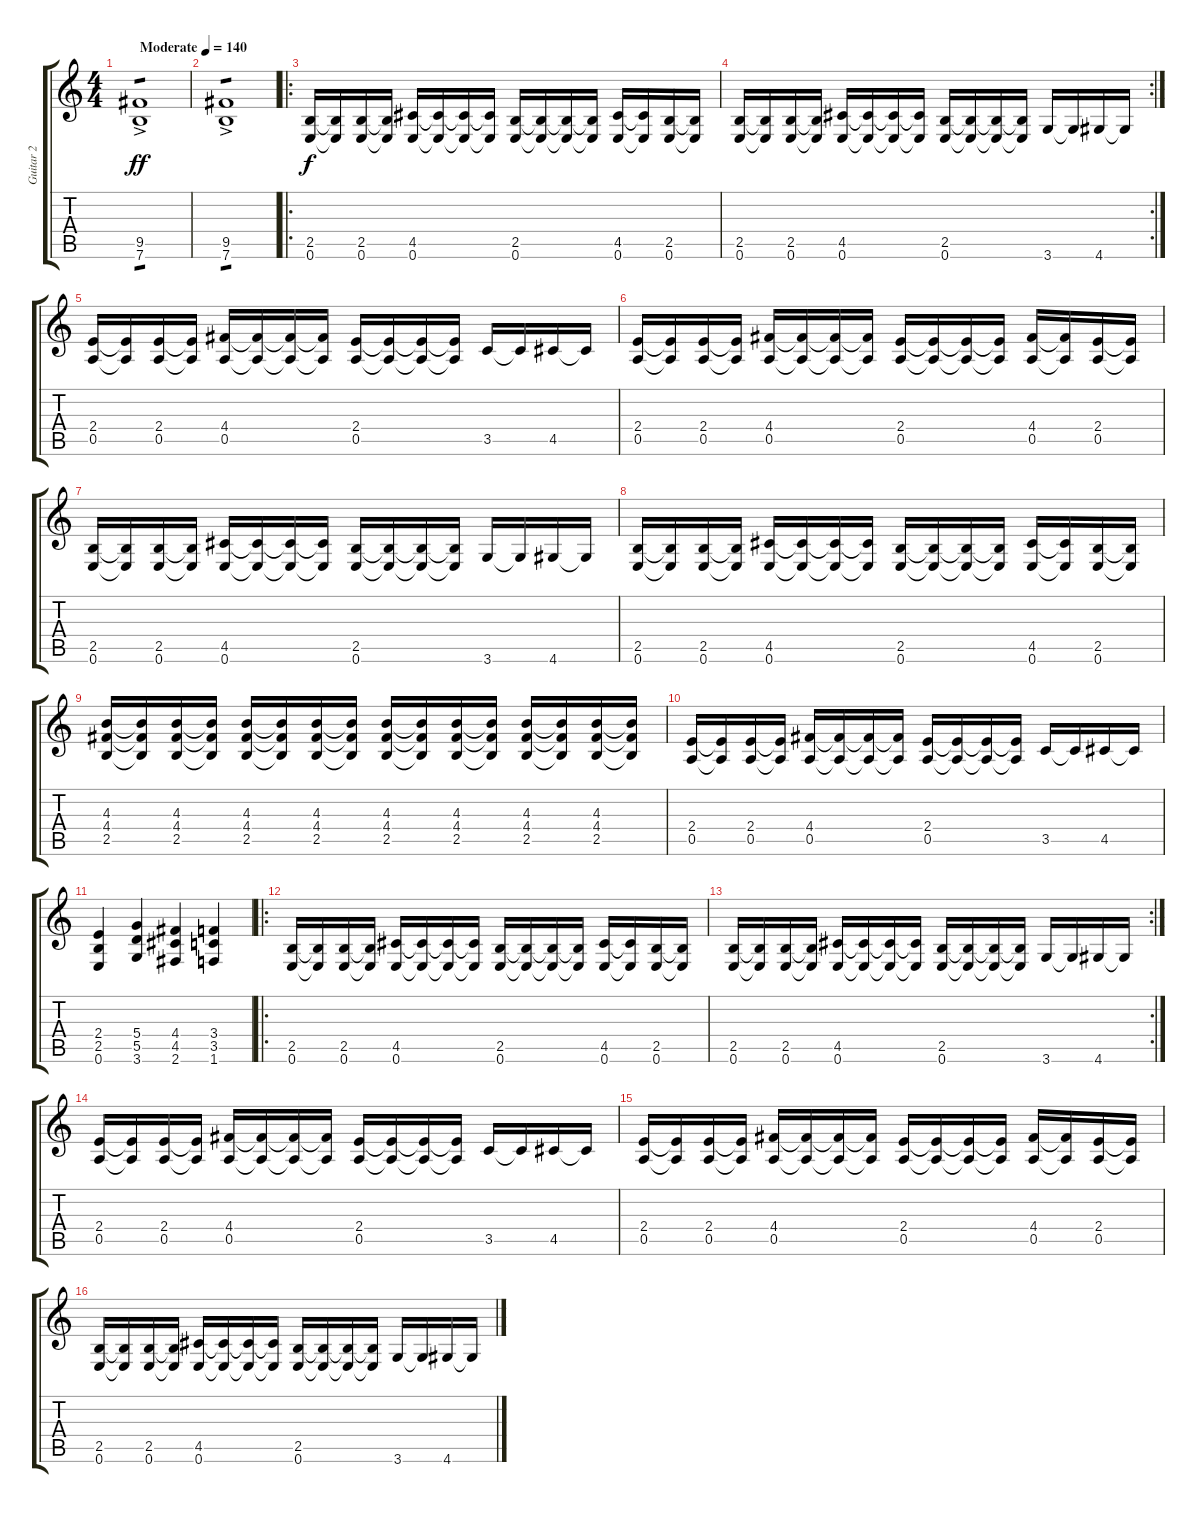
\track ("Guitar 2" "Guitar 2") {instrument overdrivenguitar}
\staff {score tabs}
\tuning (E4 B3 G3 D3 A2 E2) {hide}
\ts (4 4)
\tempo (140 "Moderate")
\clef g2
\ks c
(9.5{ac} 7.6{ac}).1{tp 1 dy ff instrument overdrivenguitar} |
(9.5{ac} 7.6{ac}).1{tp 1} |
\ro
(2.5 0.6).16{dy f} (2.5{t} 0.6{t}).16 (2.5 0.6).16 (2.5{t} 0.6{t}).16 (4.5 0.6).16 (4.5{t} 0.6{t}).16 (4.5{t} 0.6{t}).16 (4.5{t} 0.6{t}).16 (2.5 0.6).16 (2.5{t} 0.6{t}).16 (2.5{t} 0.6{t}).16 (2.5{t} 0.6{t}).16 (4.5 0.6).16 (4.5{t} 0.6{t}).16 (2.5 0.6).16 (2.5{t} 0.6{t}).16 |
\rc 2
(2.5 0.6).16 (2.5{t} 0.6{t}).16 (2.5 0.6).16 (2.5{t} 0.6{t}).16 (4.5 0.6).16 (4.5{t} 0.6{t}).16 (4.5{t} 0.6{t}).16 (4.5{t} 0.6{t}).16 (2.5 0.6).16 (2.5{t} 0.6{t}).16 (2.5{t} 0.6{t}).16 (2.5{t} 0.6{t}).16 3.6.16 3.6{t}.16 4.6.16 4.6{t}.16 |
(2.4 0.5).16 (2.4{t} 0.5{t}).16 (2.4 0.5).16 (2.4{t} 0.5{t}).16 (4.4 0.5).16 (4.4{t} 0.5{t}).16 (4.4{t} 0.5{t}).16 (4.4{t} 0.5{t}).16 (2.4 0.5).16 (2.4{t} 0.5{t}).16 (2.4{t} 0.5{t}).16 (2.4{t} 0.5{t}).16 3.5.16 3.5{t}.16 4.5.16 4.5{t}.16 |
(2.4 0.5).16 (2.4{t} 0.5{t}).16 (2.4 0.5).16 (2.4{t} 0.5{t}).16 (4.4 0.5).16 (4.4{t} 0.5{t}).16 (4.4{t} 0.5{t}).16 (4.4{t} 0.5{t}).16 (2.4 0.5).16 (2.4{t} 0.5{t}).16 (2.4{t} 0.5{t}).16 (2.4{t} 0.5{t}).16 (4.4 0.5).16 (4.4{t} 0.5{t}).16 (2.4 0.5).16 (2.4{t} 0.5{t}).16 |
(2.5 0.6).16 (2.5{t} 0.6{t}).16 (2.5 0.6).16 (2.5{t} 0.6{t}).16 (4.5 0.6).16 (4.5{t} 0.6{t}).16 (4.5{t} 0.6{t}).16 (4.5{t} 0.6{t}).16 (2.5 0.6).16 (2.5{t} 0.6{t}).16 (2.5{t} 0.6{t}).16 (2.5{t} 0.6{t}).16 3.6.16 3.6{t}.16 4.6.16 4.6{t}.16 |
(2.5 0.6).16 (2.5{t} 0.6{t}).16 (2.5 0.6).16 (2.5{t} 0.6{t}).16 (4.5 0.6).16 (4.5{t} 0.6{t}).16 (4.5{t} 0.6{t}).16 (4.5{t} 0.6{t}).16 (2.5 0.6).16 (2.5{t} 0.6{t}).16 (2.5{t} 0.6{t}).16 (2.5{t} 0.6{t}).16 (4.5 0.6).16 (4.5{t} 0.6{t}).16 (2.5 0.6).16 (2.5{t} 0.6{t}).16 |
(4.3 4.4 2.5).16 (4.3{t} 4.4{t} 2.5{t}).16 (4.3 4.4 2.5).16 (4.3{t} 4.4{t} 2.5{t}).16 (4.3 4.4 2.5).16 (4.3{t} 4.4{t} 2.5{t}).16 (4.3 4.4 2.5).16 (4.3{t} 4.4{t} 2.5{t}).16 (4.3 4.4 2.5).16 (4.3{t} 4.4{t} 2.5{t}).16 (4.3 4.4 2.5).16 (4.3{t} 4.4{t} 2.5{t}).16 (4.3 4.4 2.5).16 (4.3{t} 4.4{t} 2.5{t}).16 (4.3 4.4 2.5).16 (4.3{t} 4.4{t} 2.5{t}).16 |
(2.4 0.5).16 (2.4{t} 0.5{t}).16 (2.4 0.5).16 (2.4{t} 0.5{t}).16 (4.4 0.5).16 (4.4{t} 0.5{t}).16 (4.4{t} 0.5{t}).16 (4.4{t} 0.5{t}).16 (2.4 0.5).16 (2.4{t} 0.5{t}).16 (2.4{t} 0.5{t}).16 (2.4{t} 0.5{t}).16 3.5.16 3.5{t}.16 4.5.16 4.5{t}.16 |
(2.4 2.5 0.6).4 (5.4 5.5 3.6).4 (4.4 4.5 2.6).4 (3.4 3.5 1.6).4 |
\ro
(2.5 0.6).16 (2.5{t} 0.6{t}).16 (2.5 0.6).16 (2.5{t} 0.6{t}).16 (4.5 0.6).16 (4.5{t} 0.6{t}).16 (4.5{t} 0.6{t}).16 (4.5{t} 0.6{t}).16 (2.5 0.6).16 (2.5{t} 0.6{t}).16 (2.5{t} 0.6{t}).16 (2.5{t} 0.6{t}).16 (4.5 0.6).16 (4.5{t} 0.6{t}).16 (2.5 0.6).16 (2.5{t} 0.6{t}).16 |
\rc 2
(2.5 0.6).16 (2.5{t} 0.6{t}).16 (2.5 0.6).16 (2.5{t} 0.6{t}).16 (4.5 0.6).16 (4.5{t} 0.6{t}).16 (4.5{t} 0.6{t}).16 (4.5{t} 0.6{t}).16 (2.5 0.6).16 (2.5{t} 0.6{t}).16 (2.5{t} 0.6{t}).16 (2.5{t} 0.6{t}).16 3.6.16 3.6{t}.16 4.6.16 4.6{t}.16 |
(2.4 0.5).16 (2.4{t} 0.5{t}).16 (2.4 0.5).16 (2.4{t} 0.5{t}).16 (4.4 0.5).16 (4.4{t} 0.5{t}).16 (4.4{t} 0.5{t}).16 (4.4{t} 0.5{t}).16 (2.4 0.5).16 (2.4{t} 0.5{t}).16 (2.4{t} 0.5{t}).16 (2.4{t} 0.5{t}).16 3.5.16 3.5{t}.16 4.5.16 4.5{t}.16 |
(2.4 0.5).16 (2.4{t} 0.5{t}).16 (2.4 0.5).16 (2.4{t} 0.5{t}).16 (4.4 0.5).16 (4.4{t} 0.5{t}).16 (4.4{t} 0.5{t}).16 (4.4{t} 0.5{t}).16 (2.4 0.5).16 (2.4{t} 0.5{t}).16 (2.4{t} 0.5{t}).16 (2.4{t} 0.5{t}).16 (4.4 0.5).16 (4.4{t} 0.5{t}).16 (2.4 0.5).16 (2.4{t} 0.5{t}).16 |
(2.5 0.6).16 (2.5{t} 0.6{t}).16 (2.5 0.6).16 (2.5{t} 0.6{t}).16 (4.5 0.6).16 (4.5{t} 0.6{t}).16 (4.5{t} 0.6{t}).16 (4.5{t} 0.6{t}).16 (2.5 0.6).16 (2.5{t} 0.6{t}).16 (2.5{t} 0.6{t}).16 (2.5{t} 0.6{t}).16 3.6.16 3.6{t}.16 4.6.16 4.6{t}.16
